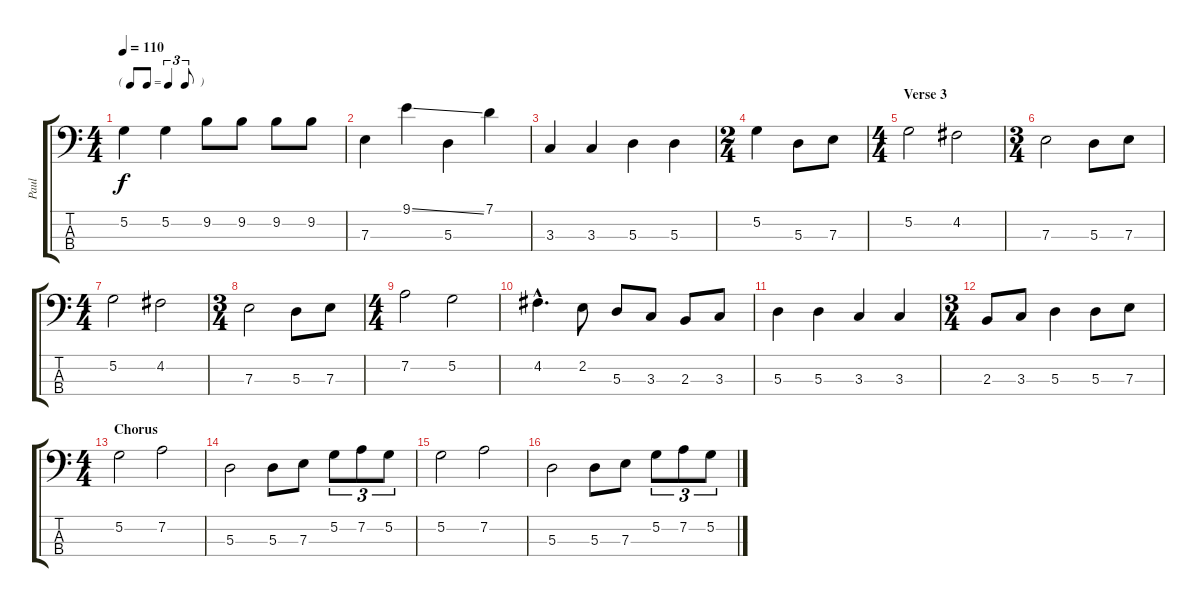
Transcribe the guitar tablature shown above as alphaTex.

\track ("Paul" "Paul") {instrument electricbassfinger}
\staff {score tabs}
\tuning (G2 D2 A1 E1) {hide}
\ts (4 4)
\tf triplet8th
\tempo 110
\clef f4
\ks c
5.2{t}.4{dy f} 5.2.4 9.2.8 9.2.8 9.2.8 9.2.8 |
7.3.4 9.1{ss}.4 5.3.4 7.1.4 |
3.3.4 3.3.4 5.3.4 5.3.4 |
\ts (2 4)
5.2.4 5.3.8 7.3.8 |
\ts (4 4)
\section ("" "Verse 3")
5.2.2 4.2.2 |
\ts (3 4)
7.3.2 5.3.8 7.3.8 |
\ts (4 4)
5.2.2 4.2.2 |
\ts (3 4)
7.3.2 5.3.8 7.3.8 |
\ts (4 4)
7.2.2 5.2.2 |
4.2{hac}.4{d} 2.2.8 5.3.8 3.3.8 2.3.8 3.3.8 |
5.3.4 5.3.4 3.3.4 3.3.4 |
\ts (3 4)
2.3.8 3.3.8 5.3.4 5.3.8 7.3.8 |
\ts (4 4)
\section ("" "Chorus")
5.2.2 7.2.2 |
5.3.2 5.3.8 7.3.8 5.2.8{tu (3 2)} 7.2.8{tu (3 2)} 5.2.8{tu (3 2)} |
5.2.2 7.2.2 |
5.3.2 5.3.8 7.3.8 5.2.8{tu (3 2)} 7.2.8{tu (3 2)} 5.2.8{tu (3 2)}
